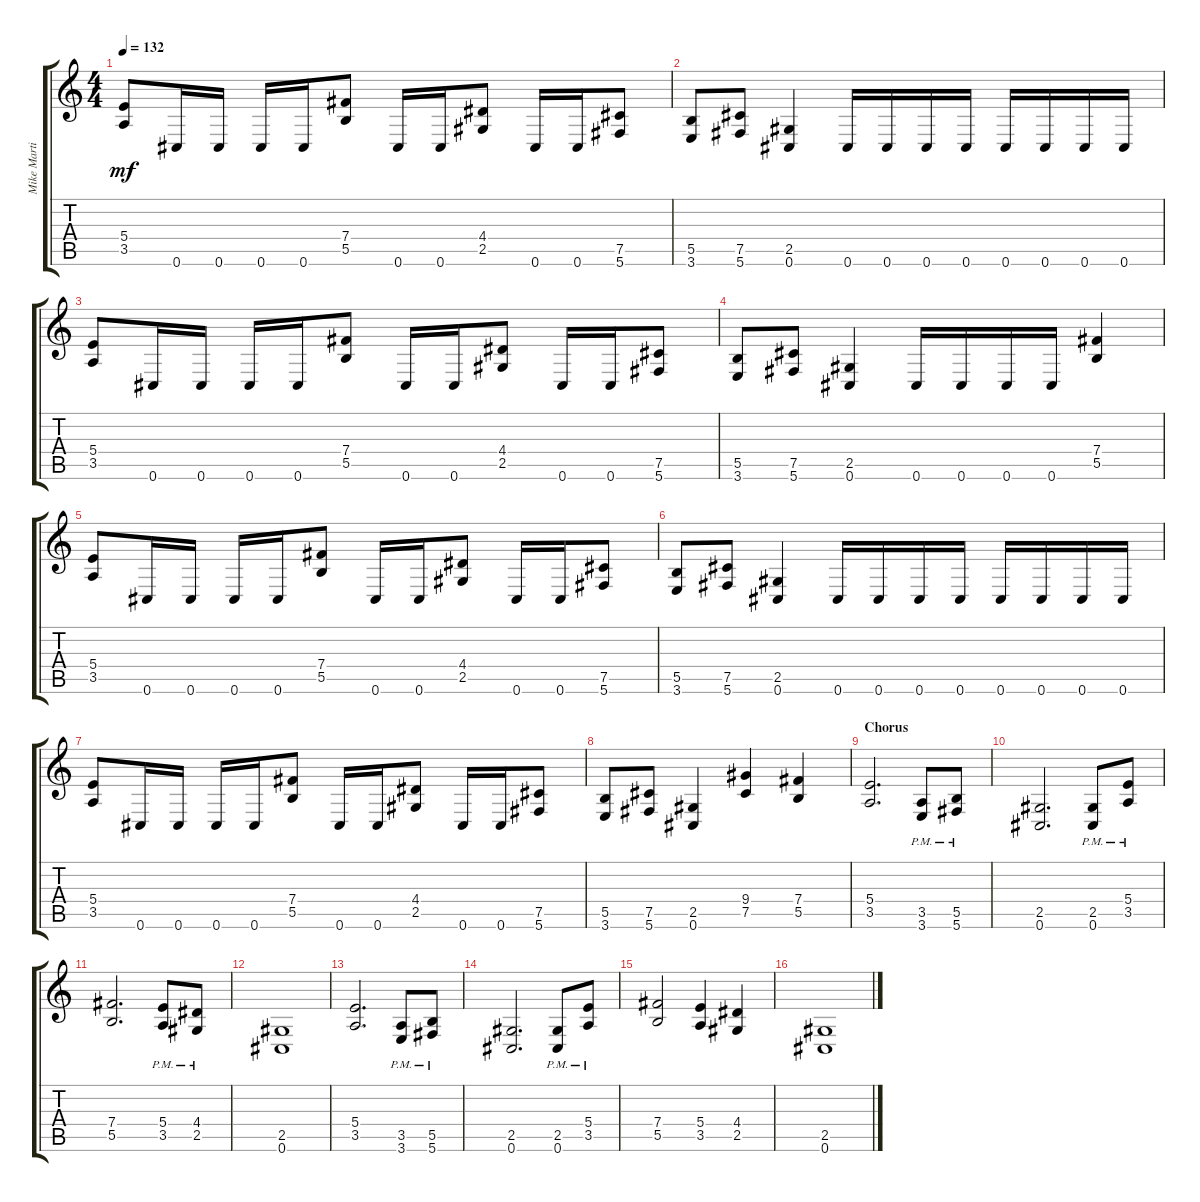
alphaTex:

\track ("Mike Martin" "Mike Marti") {instrument distortionguitar}
\staff {score tabs}
\tuning (Db4 Ab3 E3 B2 Gb2 Db2) {hide}
\ts (4 4)
\tempo 132
\clef g2
\ks c
(5.4 3.5).8{dy mf} 0.6.16 0.6.16 0.6.16 0.6.16 (7.4 5.5).8 0.6.16 0.6.16 (4.4 2.5).8 0.6.16 0.6.16 (7.5 5.6).8 |
(5.5 3.6).8 (7.5 5.6).8 (2.5 0.6).4 0.6.16 0.6.16 0.6.16 0.6.16 0.6.16 0.6.16 0.6.16 0.6.16 |
(5.4 3.5).8 0.6.16 0.6.16 0.6.16 0.6.16 (7.4 5.5).8 0.6.16 0.6.16 (4.4 2.5).8 0.6.16 0.6.16 (7.5 5.6).8 |
(5.5 3.6).8 (7.5 5.6).8 (2.5 0.6).4 0.6.16 0.6.16 0.6.16 0.6.16 (7.4 5.5).4 |
(5.4 3.5).8 0.6.16 0.6.16 0.6.16 0.6.16 (7.4 5.5).8 0.6.16 0.6.16 (4.4 2.5).8 0.6.16 0.6.16 (7.5 5.6).8 |
(5.5 3.6).8 (7.5 5.6).8 (2.5 0.6).4 0.6.16 0.6.16 0.6.16 0.6.16 0.6.16 0.6.16 0.6.16 0.6.16 |
(5.4 3.5).8 0.6.16 0.6.16 0.6.16 0.6.16 (7.4 5.5).8 0.6.16 0.6.16 (4.4 2.5).8 0.6.16 0.6.16 (7.5 5.6).8 |
(5.5 3.6).8 (7.5 5.6).8 (2.5 0.6).4 (9.4 7.5).4 (7.4 5.5).4 |
\section ("" "Chorus")
(5.4 3.5).2{d} (3.5{pm} 3.6).8 (5.5{pm} 5.6).8 |
(2.5 0.6).2{d} (2.5{pm} 0.6).8 (5.4 3.5{pm}).8 |
(7.4 5.5).2{d} (5.4{pm} 3.5).8 (4.4{pm} 2.5).8 |
(2.5 0.6).1 |
(5.4 3.5).2{d} (3.5{pm} 3.6).8 (5.5{pm} 5.6).8 |
(2.5 0.6).2{d} (2.5{pm} 0.6).8 (5.4 3.5{pm}).8 |
(7.4 5.5).2 (5.4 3.5).4 (4.4 2.5).4 |
(2.5 0.6).1
